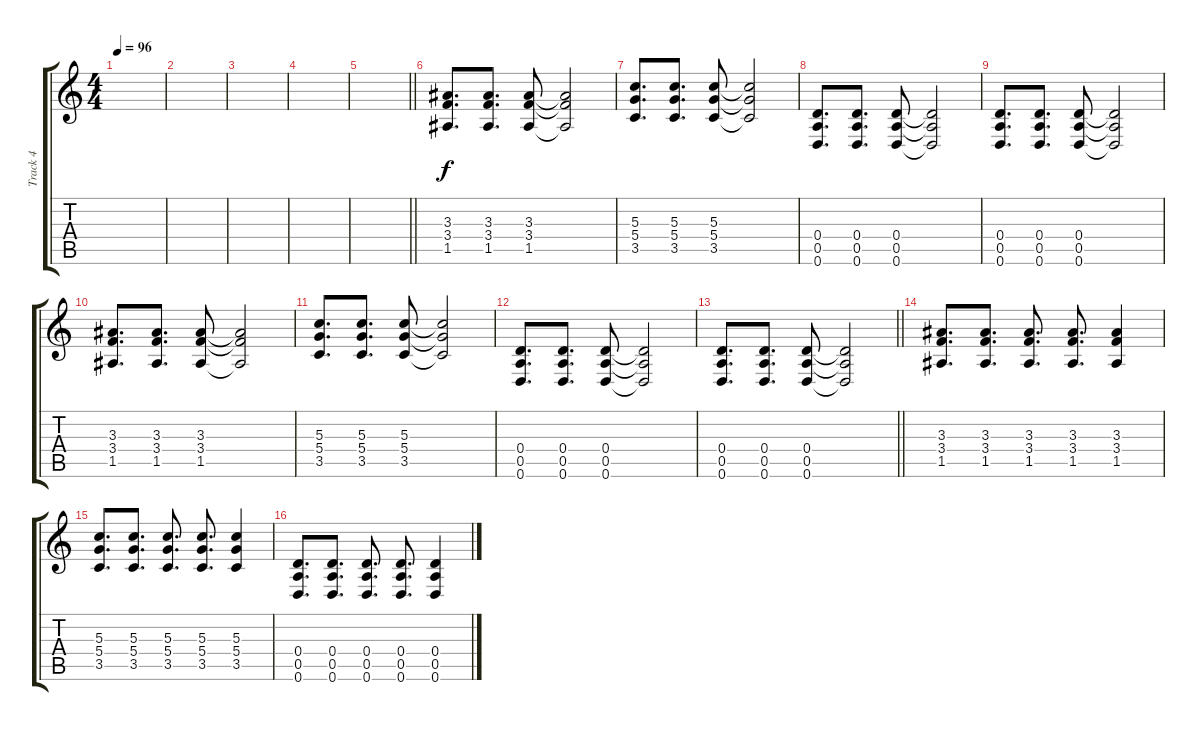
\track ("Track 4" "Track 4") {instrument distortionguitar}
\staff {score tabs}
\tuning (E4 B3 G3 D3 A2 D2) {hide}
\ts (4 4)
\tempo 96
\clef g2
\ks c
|
|
|
|
\barLineRight lightlight
|
(3.3 3.4 1.5).8{d volume 11 balance 16} (3.3 3.4 1.5).8{d} (3.3 3.4 1.5).8 (3.3{t} 3.4{t} 1.5{t}).2 |
(5.3 5.4 3.5).8{d} (5.3 5.4 3.5).8{d} (5.3 5.4 3.5).8 (5.3{t} 5.4{t} 3.5{t}).2 |
(0.4 0.5 0.6).8{d} (0.4 0.5 0.6).8{d} (0.4 0.5 0.6).8 (0.4{t} 0.5{t} 0.6{t}).2 |
(0.4 0.5 0.6).8{d} (0.4 0.5 0.6).8{d} (0.4 0.5 0.6).8 (0.4{t} 0.5{t} 0.6{t}).2 |
(3.3 3.4 1.5).8{d} (3.3 3.4 1.5).8{d} (3.3 3.4 1.5).8 (3.3{t} 3.4{t} 1.5{t}).2 |
(5.3 5.4 3.5).8{d} (5.3 5.4 3.5).8{d} (5.3 5.4 3.5).8 (5.3{t} 5.4{t} 3.5{t}).2 |
(0.4 0.5 0.6).8{d} (0.4 0.5 0.6).8{d} (0.4 0.5 0.6).8 (0.4{t} 0.5{t} 0.6{t}).2 |
\barLineRight lightlight
(0.4 0.5 0.6).8{d} (0.4 0.5 0.6).8{d} (0.4 0.5 0.6).8 (0.4{t} 0.5{t} 0.6{t}).2 |
(3.3 3.4 1.5).8{d} (3.3 3.4 1.5).8{d} (3.3 3.4 1.5).8{d} (3.3 3.4 1.5).8{d} (3.3 3.4 1.5).4 |
(5.3 5.4 3.5).8{d} (5.3 5.4 3.5).8{d} (5.3 5.4 3.5).8{d} (5.3 5.4 3.5).8{d} (5.3 5.4 3.5).4 |
(0.4 0.5 0.6).8{d} (0.4 0.5 0.6).8{d} (0.4 0.5 0.6).8{d} (0.4 0.5 0.6).8{d} (0.4 0.5 0.6).4
